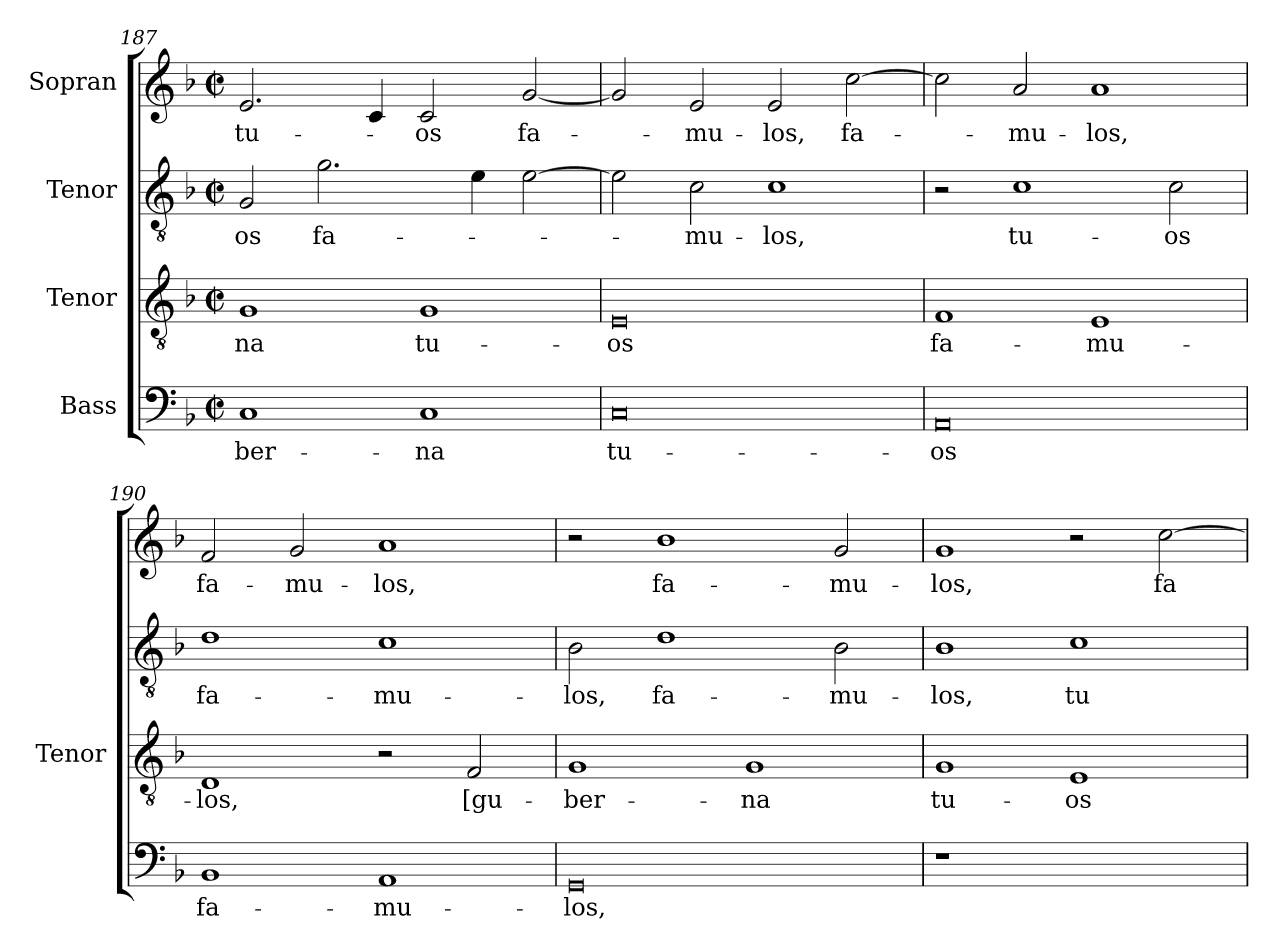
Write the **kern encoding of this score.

**kern	**text	**kern	**text	**kern	**text	**kern	**text
*part4	*part4	*part3	*part3	*part2	*part2	*part1	*part1
*staff4	*staff4	*staff3	*staff3	*staff2	*staff2	*staff1	*staff1
*I"Bass	*	*I"Tenor	*	*I"Tenor	*	*I"Sopran	*
*	*	*I'Tenor	*	*	*	*	*
!!LO:PB:g=z
*clefF4	*	*clefGv2	*	*clefGv2	*	*clefG2	*
*	*	*ITrd7c12	*	*ITrd7c12	*	*	*
*k[b-]	*	*k[b-]	*	*k[b-]	*	*k[b-]	*
*F:	*	*F:	*	*F:	*	*F:	*
*M2/2	*	*M2/2	*	*M2/2	*	*M2/2	*
*met(c|)	*	*met(c|)	*	*met(c|)	*	*met(c|)	*
=187	=187	=187	=187	=187	=187	=187	=187
!	!LO:LY:b:color=#000000	!	!	!	!	!	!
!	!	!	!LO:LY:b:color=#000000	!	!	!	!
!	!	!	!	!	!LO:LY:b:color=#000000	!	!
!	!	!	!	!	!	!	!LO:LY:b:color=#000000
1Ci	-ber-	1GGi	-na	2GGi/	-os	2.ei/	tu-
!	!	!	!	!	!LO:LY:b:color=#000000	!	!
.	.	.	.	2.Gi\	fa-	.	.
.	.	.	.	.	.	4ci/	.
!	!LO:LY:b:color=#000000	!	!	!	!	!	!
!	!	!	!LO:LY:b:color=#000000	!	!	!	!
!	!	!	!	!	!	!	!LO:LY:b:color=#000000
1Ci	-na	1GGi	tu-	.	.	2ci/	-os
.	.	.	.	4Ei\	.	.	.
!	!	!	!	!	!	!	!LO:LY:b:color=#000000
.	.	.	.	[>2Ei\	.	[<2gi/	fa-
=188	=188	=188	=188	=188	=188	=188	=188
!	!LO:LY:b:color=#000000	!	!	!	!	!	!
!	!	!	!LO:LY:b:color=#000000	!	!	!	!
0Ci	tu-	0EEi	-os	2Ei\]	.	2gi/]	.
!	!	!	!	!	!LO:LY:b:color=#000000	!	!
!	!	!	!	!	!	!	!LO:LY:b:color=#000000
.	.	.	.	2Ci\	-mu-	2ei/	-mu-
!	!	!	!	!	!LO:LY:b:color=#000000	!	!
!	!	!	!	!	!	!	!LO:LY:b:color=#000000
.	.	.	.	1Ci	-los,	2ei/	-los,
!	!	!	!	!	!	!	!LO:LY:b:color=#000000
.	.	.	.	.	.	[>2cci\	fa-
=189	=189	=189	=189	=189	=189	=189	=189
!	!LO:LY:b:color=#000000	!	!	!	!	!	!
!	!	!	!LO:LY:b:color=#000000	!	!	!	!
0AAi	-os	1FFi	fa-	2r	.	2cci\]	.
!	!	!	!	!	!LO:LY:b:color=#000000	!	!
!	!	!	!	!	!	!	!LO:LY:b:color=#000000
.	.	.	.	1Ci	tu-	2ai/	-mu-
!	!	!	!LO:LY:b:color=#000000	!	!	!	!
!	!	!	!	!	!	!	!LO:LY:b:color=#000000
.	.	1EEi	-mu-	.	.	1ai	-los,
!	!	!	!	!	!LO:LY:b:color=#000000	!	!
.	.	.	.	2Ci\	-os	.	.
=190	=190	=190	=190	=190	=190	=190	=190
!	!LO:LY:b:color=#000000	!	!	!	!	!	!
!	!	!	!LO:LY:b:color=#000000	!	!	!	!
!	!	!	!	!	!LO:LY:b:color=#000000	!	!
!	!	!	!	!	!	!	!LO:LY:b:color=#000000
1BB-i	fa-	1DDi	-los,	1Di	fa-	2fi/	fa-
!	!	!	!	!	!	!	!LO:LY:b:color=#000000
.	.	.	.	.	.	2gi/	-mu-
!	!LO:LY:b:color=#000000	!	!	!	!	!	!
!	!	!	!	!	!LO:LY:b:color=#000000	!	!
!	!	!	!	!	!	!	!LO:LY:b:color=#000000
1AAi	-mu-	2r	.	1Ci	-mu-	1ai	-los,
!	!	!	!LO:LY:b:color=#000000	!	!	!	!
.	.	2FFi/	[gu-	.	.	.	.
=191	=191	=191	=191	=191	=191	=191	=191
!	!LO:LY:b:color=#000000	!	!	!	!	!	!
!	!	!	!LO:LY:b:color=#000000	!	!	!	!
!	!	!	!	!	!LO:LY:b:color=#000000	!	!
0GGi	-los,	1GGi	-ber-	2BB-i\	-los,	2r	.
!	!	!	!	!	!LO:LY:b:color=#000000	!	!
!	!	!	!	!	!	!	!LO:LY:b:color=#000000
.	.	.	.	1Di	fa-	1b-i	fa-
!	!	!	!LO:LY:b:color=#000000	!	!	!	!
.	.	1GGi	-na	.	.	.	.
!	!	!	!	!	!LO:LY:b:color=#000000	!	!
!	!	!	!	!	!	!	!LO:LY:b:color=#000000
.	.	.	.	2BB-i\	-mu-	2gi/	-mu-
=192	=192	=192	=192	=192	=192	=192	=192
!LO:N:vis=1	!	!	!	!	!	!	!
!	!	!	!LO:LY:b:color=#000000	!	!	!	!
!	!	!	!	!	!LO:LY:b:color=#000000	!	!
!	!	!	!	!	!	!	!LO:LY:b:color=#000000
1r	.	1GGi	tu-	1BB-i	-los,	1gi	-los,
!	!	!	!LO:LY:b:color=#000000	!	!	!	!
!	!	!	!	!	!LO:LY:b:color=#000000	!	!
1ryy	.	1EEi	-os	1Ci	tu-	2r	.
!	!	!	!	!	!	!	!LO:LY:b:color=#000000
.	.	.	.	.	.	[>2cci\	fa-
=	=	=	=	=	=	=	=
*-	*-	*-	*-	*-	*-	*-	*-
